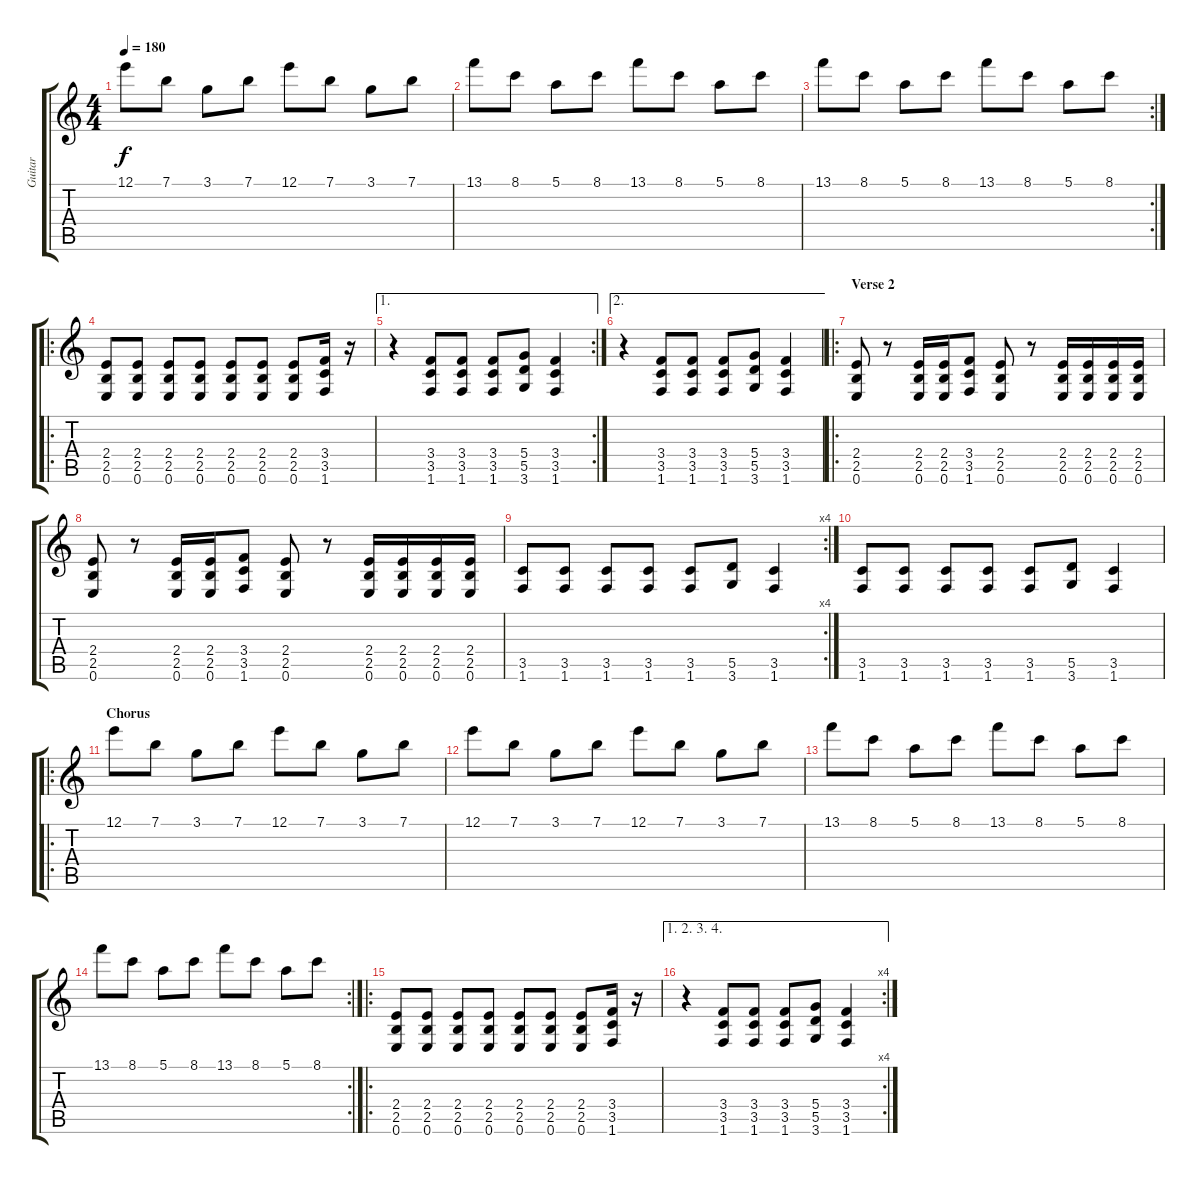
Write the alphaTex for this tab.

\track ("Guitar" "Guitar") {instrument distortionguitar}
\staff {score tabs}
\tuning (E4 B3 G3 D3 A2 E2) {hide}
\ts (4 4)
\tempo 180
\clef g2
\ks c
12.1.8{dy f} 7.1.8 3.1.8 7.1.8 12.1.8 7.1.8 3.1.8 7.1.8 |
13.1.8 8.1.8 5.1.8 8.1.8 13.1.8 8.1.8 5.1.8 8.1.8 |
\rc 2
13.1.8 8.1.8 5.1.8 8.1.8 13.1.8 8.1.8 5.1.8 8.1.8 |
\ro
(2.4 2.5 0.6).8 (2.4 2.5 0.6).8 (2.4 2.5 0.6).8 (2.4 2.5 0.6).8 (2.4 2.5 0.6).8 (2.4 2.5 0.6).8 (2.4 2.5 0.6).8 (3.4 3.5 1.6).16 r.16 |
\ae 1
\rc 2
r.4 (3.4 3.5 1.6).8 (3.4 3.5 1.6).8 (3.4 3.5 1.6).8 (5.4 5.5 3.6).8 (3.4 3.5 1.6).4 |
\ae 2
r.4 (3.4 3.5 1.6).8 (3.4 3.5 1.6).8 (3.4 3.5 1.6).8 (5.4 5.5 3.6).8 (3.4 3.5 1.6).4 |
\ro
\section ("" "Verse 2")
(2.4 2.5 0.6).8{volume 11} r.8 (2.4 2.5 0.6).16 (2.4 2.5 0.6).16 (3.4 3.5 1.6).8 (2.4 2.5 0.6).8 r.8 (2.4 2.5 0.6).16 (2.4 2.5 0.6).16 (2.4 2.5 0.6).16 (2.4 2.5 0.6).16 |
(2.4 2.5 0.6).8 r.8 (2.4 2.5 0.6).16 (2.4 2.5 0.6).16 (3.4 3.5 1.6).8 (2.4 2.5 0.6).8 r.8 (2.4 2.5 0.6).16 (2.4 2.5 0.6).16 (2.4 2.5 0.6).16 (2.4 2.5 0.6).16 |
\rc 4
(3.5 1.6).8 (3.5 1.6).8 (3.5 1.6).8 (3.5 1.6).8 (3.5 1.6).8 (5.5 3.6).8 (3.5 1.6).4 |
(3.5 1.6).8{volume 13} (3.5 1.6).8 (3.5 1.6).8 (3.5 1.6).8 (3.5 1.6).8 (5.5 3.6).8 (3.5 1.6).4 |
\ro
\section ("" "Chorus")
12.1.8{volume 13} 7.1.8 3.1.8 7.1.8 12.1.8 7.1.8 3.1.8 7.1.8 |
12.1.8 7.1.8 3.1.8 7.1.8 12.1.8 7.1.8 3.1.8 7.1.8 |
13.1.8 8.1.8 5.1.8 8.1.8 13.1.8 8.1.8 5.1.8 8.1.8 |
\rc 2
13.1.8 8.1.8 5.1.8 8.1.8 13.1.8 8.1.8 5.1.8 8.1.8 |
\ro
(2.4 2.5 0.6).8 (2.4 2.5 0.6).8 (2.4 2.5 0.6).8 (2.4 2.5 0.6).8 (2.4 2.5 0.6).8 (2.4 2.5 0.6).8 (2.4 2.5 0.6).8 (3.4 3.5 1.6).16 r.16 |
\ae (1 2 3 4)
\rc 4
r.4 (3.4 3.5 1.6).8 (3.4 3.5 1.6).8 (3.4 3.5 1.6).8 (5.4 5.5 3.6).8 (3.4 3.5 1.6).4
